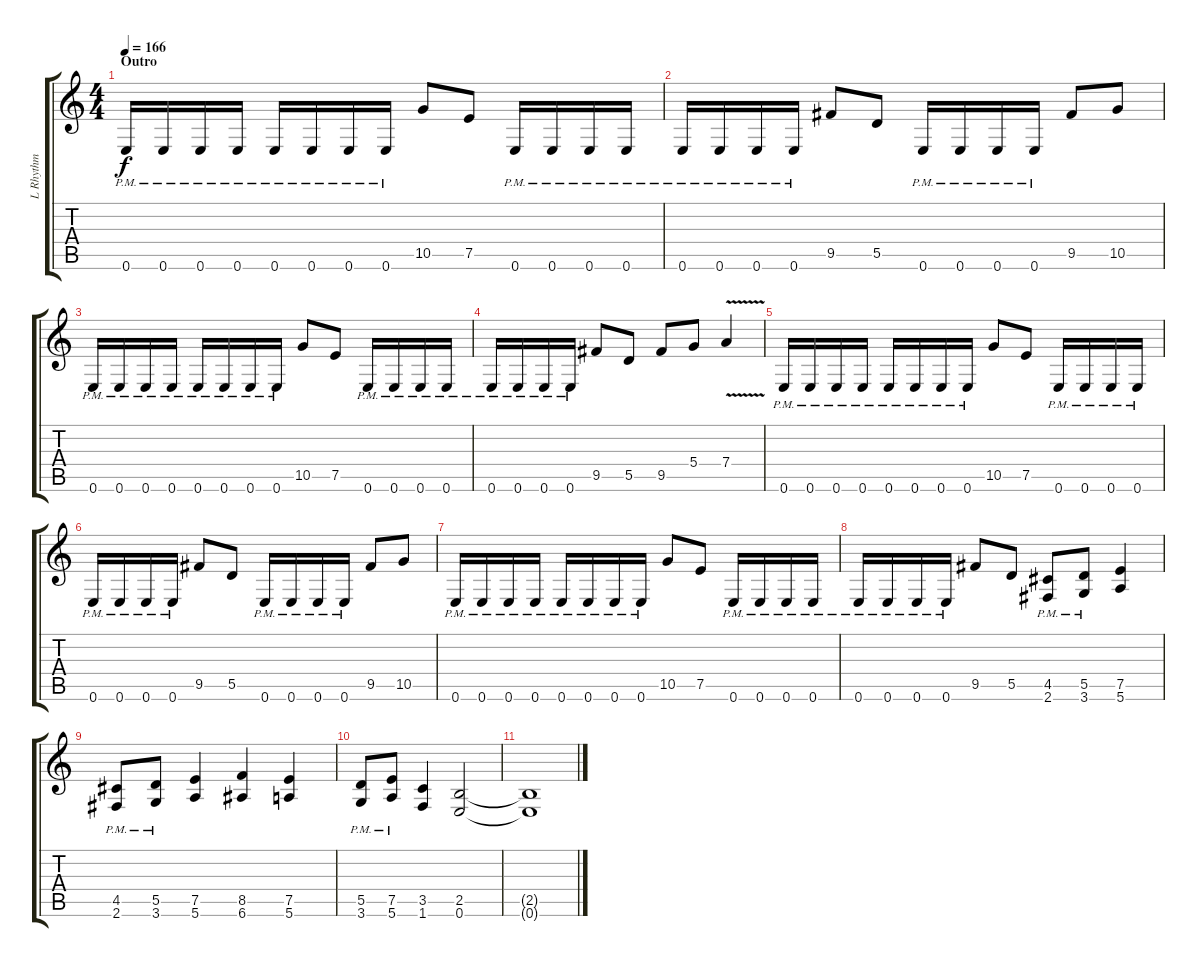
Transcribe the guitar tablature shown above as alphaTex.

\track ("L Rhythm" "L Rhythm") {instrument distortionguitar}
\staff {score tabs}
\tuning (E4 B3 G3 D3 A2 E2) {hide}
\ts (4 4)
\section ("" "Outro")
\tempo 166
\clef g2
\ks c
0.6{pm}.16{dy f} 0.6{pm}.16 0.6{pm}.16 0.6{pm}.16 0.6{pm}.16 0.6{pm}.16 0.6{pm}.16 0.6{pm}.16 10.5.8 7.5.8 0.6{pm}.16 0.6{pm}.16 0.6{pm}.16 0.6{pm}.16 |
0.6{pm}.16 0.6{pm}.16 0.6{pm}.16 0.6{pm}.16 9.5.8 5.5.8 0.6{pm}.16 0.6{pm}.16 0.6{pm}.16 0.6{pm}.16 9.5.8 10.5.8 |
0.6{pm}.16 0.6{pm}.16 0.6{pm}.16 0.6{pm}.16 0.6{pm}.16 0.6{pm}.16 0.6{pm}.16 0.6{pm}.16 10.5.8 7.5.8 0.6{pm}.16 0.6{pm}.16 0.6{pm}.16 0.6{pm}.16 |
0.6{pm}.16 0.6{pm}.16 0.6{pm}.16 0.6{pm}.16 9.5.8 5.5.8 9.5.8 5.4.8 7.4{v}.4 |
0.6{pm}.16 0.6{pm}.16 0.6{pm}.16 0.6{pm}.16 0.6{pm}.16 0.6{pm}.16 0.6{pm}.16 0.6{pm}.16 10.5.8 7.5.8 0.6{pm}.16 0.6{pm}.16 0.6{pm}.16 0.6{pm}.16 |
0.6{pm}.16 0.6{pm}.16 0.6{pm}.16 0.6{pm}.16 9.5.8 5.5.8 0.6{pm}.16 0.6{pm}.16 0.6{pm}.16 0.6{pm}.16 9.5.8 10.5.8 |
0.6{pm}.16 0.6{pm}.16 0.6{pm}.16 0.6{pm}.16 0.6{pm}.16 0.6{pm}.16 0.6{pm}.16 0.6{pm}.16 10.5.8 7.5.8 0.6{pm}.16 0.6{pm}.16 0.6{pm}.16 0.6{pm}.16 |
0.6{pm}.16 0.6{pm}.16 0.6{pm}.16 0.6{pm}.16 9.5.8 5.5.8 (4.5{pm} 2.6{pm}).8 (5.5{pm} 3.6{pm}).8 (7.5 5.6).4 |
(4.5{pm} 2.6{pm}).8 (5.5{pm} 3.6{pm}).8 (7.5 5.6).4 (8.5 6.6).4 (7.5 5.6).4 |
(5.5{pm} 3.6{pm}).8 (7.5{pm} 5.6{pm}).8 (3.5 1.6).4 (2.5 0.6).2 |
(2.5{t} 0.6{t}).1
